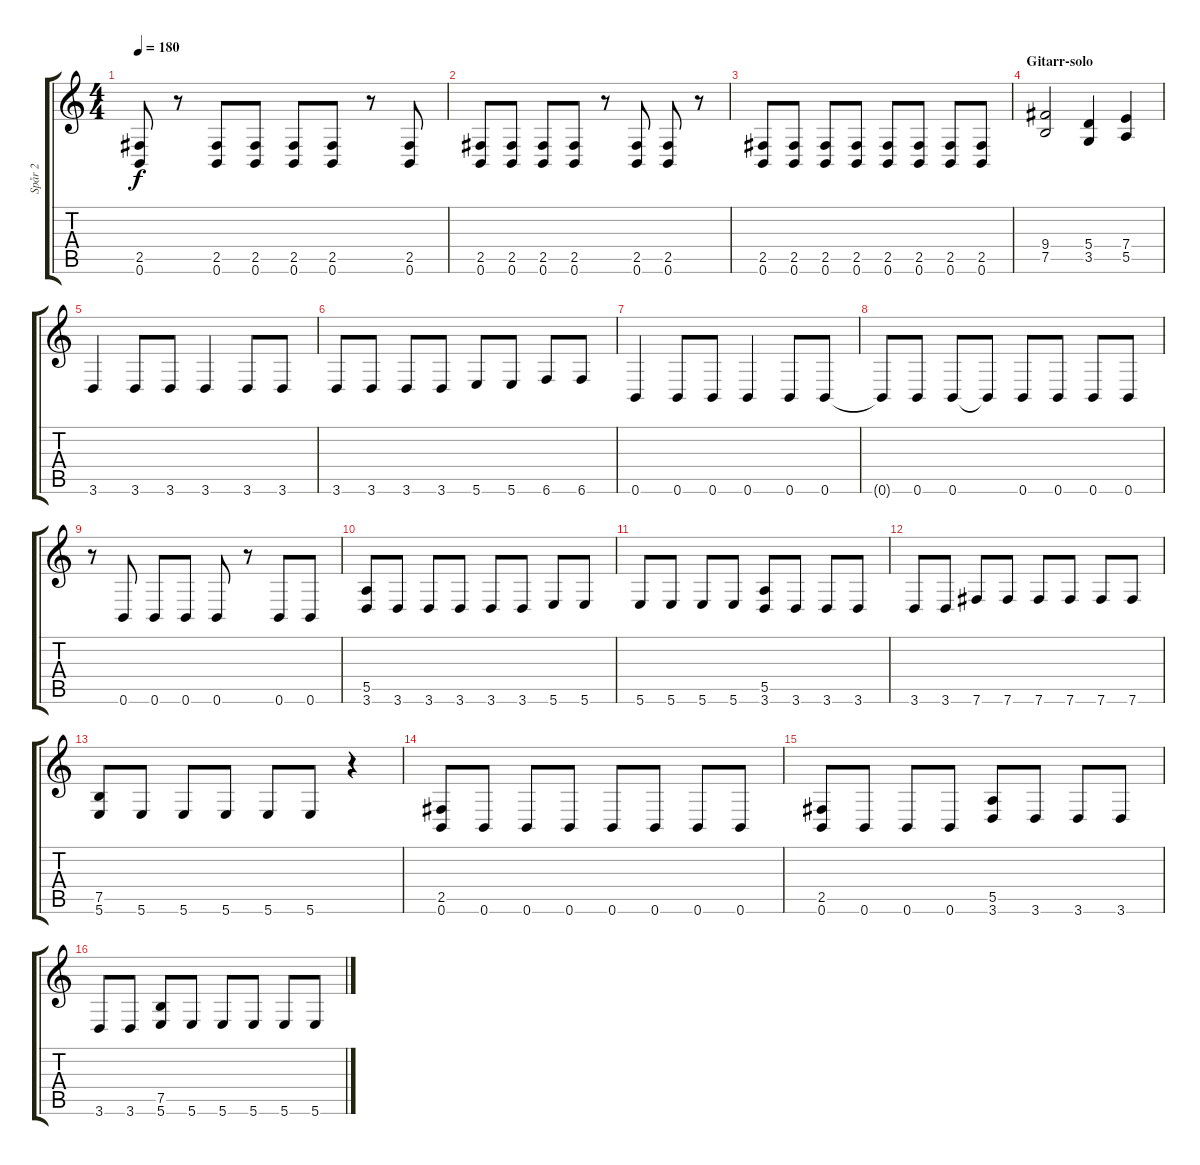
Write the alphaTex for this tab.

\track ("Spår 2" "Spår 2") {instrument distortionguitar}
\staff {score tabs}
\tuning (B3 Gb3 D3 A2 E2 B1) {hide}
\ts (4 4)
\tempo 180
\clef g2
\ks c
(2.5 0.6).8{dy f} r.8 (2.5 0.6).8 (2.5 0.6).8 (2.5 0.6).8 (2.5 0.6).8 r.8 (2.5 0.6).8 |
(2.5 0.6).8 (2.5 0.6).8 (2.5 0.6).8 (2.5 0.6).8 r.8 (2.5 0.6).8 (2.5 0.6).8 r.8 |
(2.5 0.6).8 (2.5 0.6).8 (2.5 0.6).8 (2.5 0.6).8 (2.5 0.6).8 (2.5 0.6).8 (2.5 0.6).8 (2.5 0.6).8 |
\section ("" "Gitarr-solo")
(9.4 7.5).2 (5.4 3.5).4 (7.4 5.5).4 |
3.6.4 3.6.8 3.6.8 3.6.4 3.6.8 3.6.8 |
3.6.8 3.6.8 3.6.8 3.6.8 5.6.8 5.6.8 6.6.8 6.6.8 |
0.6.4 0.6.8 0.6.8 0.6.4 0.6.8 0.6.8 |
0.6{t}.8 0.6.8 0.6.8 0.6{t}.8 0.6.8 0.6.8 0.6.8 0.6.8 |
r.8 0.6.8 0.6.8 0.6.8 0.6.8 r.8 0.6.8 0.6.8 |
(5.5 3.6).8 3.6.8 3.6.8 3.6.8 3.6.8 3.6.8 5.6.8 5.6.8 |
5.6.8 5.6.8 5.6.8 5.6.8 (5.5 3.6).8 3.6.8 3.6.8 3.6.8 |
3.6.8 3.6.8 7.6.8 7.6.8 7.6.8 7.6.8 7.6.8 7.6.8 |
(7.5 5.6).8 5.6.8 5.6.8 5.6.8 5.6.8 5.6.8 r.4 |
(2.5 0.6).8 0.6.8 0.6.8 0.6.8 0.6.8 0.6.8 0.6.8 0.6.8 |
(2.5 0.6).8 0.6.8 0.6.8 0.6.8 (5.5 3.6).8 3.6.8 3.6.8 3.6.8 |
3.6.8 3.6.8 (7.5 5.6).8 5.6.8 5.6.8 5.6.8 5.6.8 5.6.8
